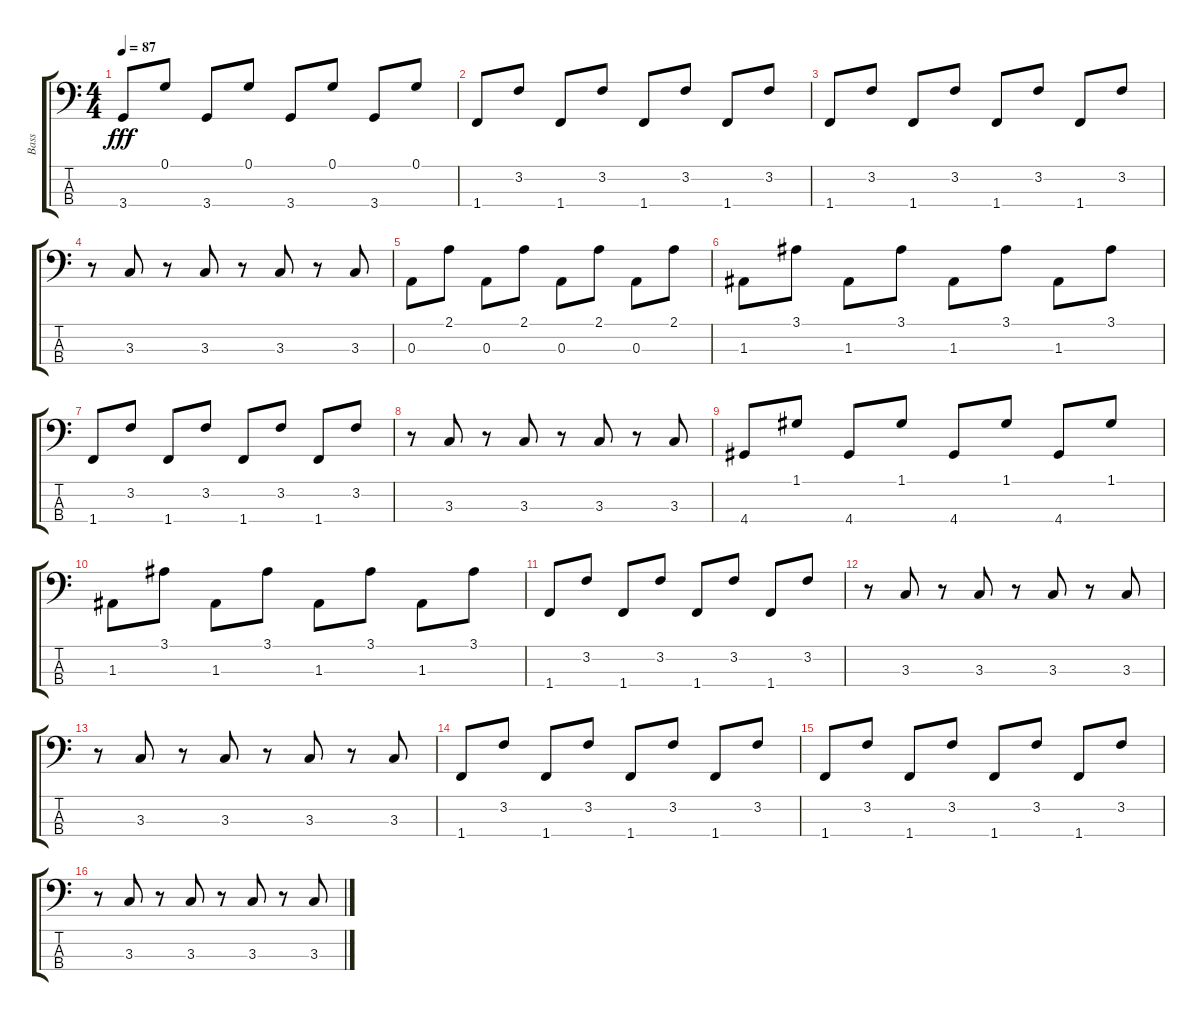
\track ("Bass" "Bass") {instrument synthbass1}
\staff {score tabs}
\tuning (G2 D2 A1 E1) {hide}
\ts (4 4)
\tempo 87
\clef f4
\ks c
3.4.8{dy fff} 0.1.8 3.4.8 0.1.8 3.4.8 0.1.8 3.4.8 0.1.8 |
1.4.8 3.2.8 1.4.8 3.2.8 1.4.8 3.2.8 1.4.8 3.2.8 |
1.4.8 3.2.8 1.4.8 3.2.8 1.4.8 3.2.8 1.4.8 3.2.8 |
r.8 3.3.8 r.8 3.3.8 r.8 3.3.8 r.8 3.3.8 |
0.3.8 2.1.8 0.3.8 2.1.8 0.3.8 2.1.8 0.3.8 2.1.8 |
1.3.8 3.1.8 1.3.8 3.1.8 1.3.8 3.1.8 1.3.8 3.1.8 |
1.4.8 3.2.8 1.4.8 3.2.8 1.4.8 3.2.8 1.4.8 3.2.8 |
r.8 3.3.8 r.8 3.3.8 r.8 3.3.8 r.8 3.3.8 |
4.4.8 1.1.8 4.4.8 1.1.8 4.4.8 1.1.8 4.4.8 1.1.8 |
1.3.8 3.1.8 1.3.8 3.1.8 1.3.8 3.1.8 1.3.8 3.1.8 |
1.4.8 3.2.8 1.4.8 3.2.8 1.4.8 3.2.8 1.4.8 3.2.8 |
r.8 3.3.8 r.8 3.3.8 r.8 3.3.8 r.8 3.3.8 |
r.8 3.3.8 r.8 3.3.8 r.8 3.3.8 r.8 3.3.8 |
1.4.8 3.2.8 1.4.8 3.2.8 1.4.8 3.2.8 1.4.8 3.2.8 |
1.4.8 3.2.8 1.4.8 3.2.8 1.4.8 3.2.8 1.4.8 3.2.8 |
r.8 3.3.8 r.8 3.3.8 r.8 3.3.8 r.8 3.3.8
